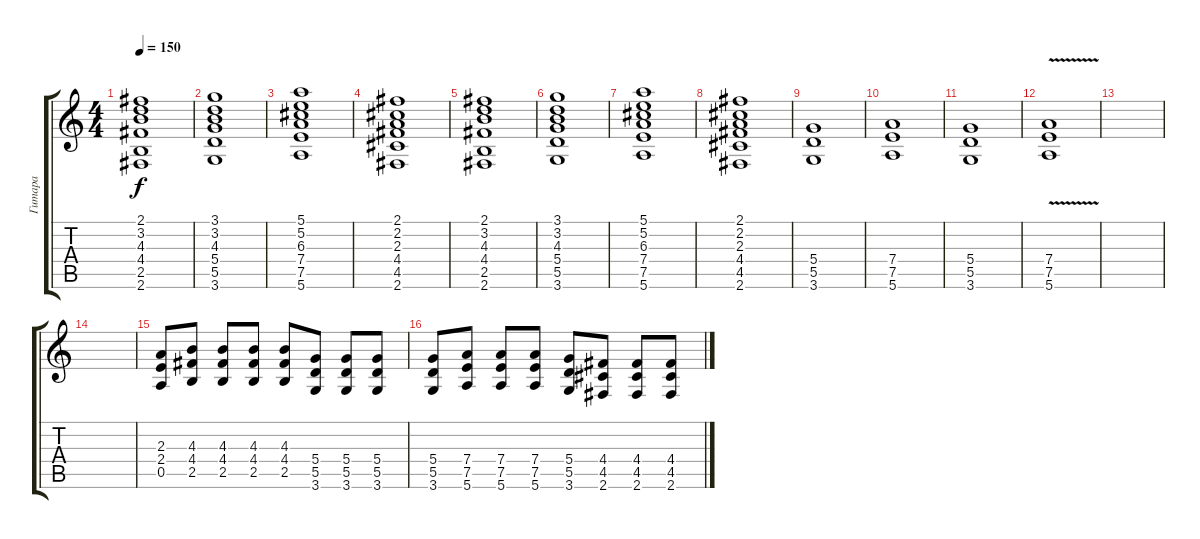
\track ("Гитара" "Гитара") {instrument distortionguitar}
\staff {score tabs}
\tuning (E4 B3 G3 D3 A2 E2) {hide}
\ts (4 4)
\tempo 150
\clef g2
\ks c
(2.1 3.2 4.3 4.4 2.5 2.6).1{dy f instrument distortionguitar} |
(3.1 3.2 4.3 5.4 5.5 3.6).1 |
(5.1 5.2 6.3 7.4 7.5 5.6).1 |
(2.1 2.2 2.3 4.4 4.5 2.6).1 |
(2.1 3.2 4.3 4.4 2.5 2.6).1 |
(3.1 3.2 4.3 5.4 5.5 3.6).1 |
(5.1 5.2 6.3 7.4 7.5 5.6).1 |
(2.1 2.2 2.3 4.4 4.5 2.6).1 |
(5.4 5.5 3.6).1 |
(7.4 7.5 5.6).1 |
(5.4 5.5 3.6).1 |
(7.4{v} 7.5 5.6).1 |
|
|
(2.3 2.4 0.5).8 (4.3 4.4 2.5).8 (4.3 4.4 2.5).8 (4.3 4.4 2.5).8 (4.3 4.4 2.5).8 (5.4 5.5 3.6).8 (5.4 5.5 3.6).8 (5.4 5.5 3.6).8 |
(5.4 5.5 3.6).8 (7.4 7.5 5.6).8 (7.4 7.5 5.6).8 (7.4 7.5 5.6).8 (5.4 5.5 3.6).8 (4.4 4.5 2.6).8 (4.4 4.5 2.6).8 (4.4 4.5 2.6).8
